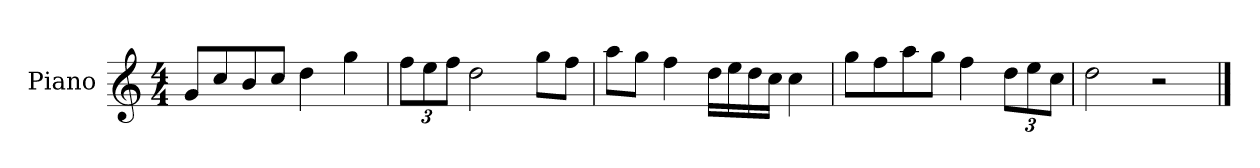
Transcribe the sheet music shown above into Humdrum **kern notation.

**kern
*part1
*staff1
*I"Piano
*I'P-no
*clefG2
*k[]
*M4/4
*MM90
=1
8g/L
8cc/
8b/
8cc/J
4dd\
4gg\
=2
*Xbrackettup
12ff\L
12ee\
12ff\J
2dd\
8gg\L
8ff\J
=3
8aa\L
8gg\J
4ff\
16dd\LL
16ee\
16dd\
16cc\JJ
4cc\
=4
8gg\L
8ff\
8aa\
8gg\J
4ff\
12dd\L
12ee\
12cc\J
=5
2dd\
2r
==
*-
